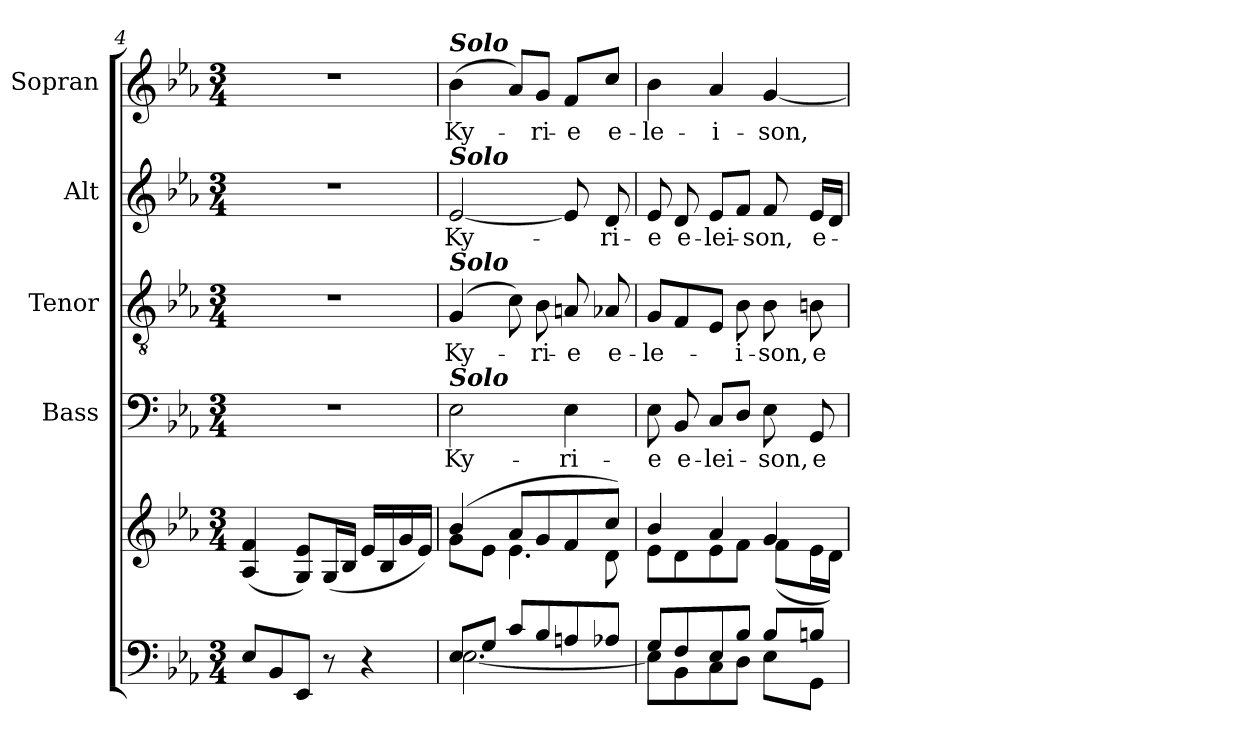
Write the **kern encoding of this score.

**kern	**kern	**kern	**text	**kern	**text	**kern	**text	**kern	**text
*part5	*part5	*part4	*part4	*part3	*part3	*part2	*part2	*part1	*part1
*staff6	*staff5	*staff4	*staff4	*staff3	*staff3	*staff2	*staff2	*staff1	*staff1
*	*	*I"Bass	*	*I"Tenor	*	*I"Alt	*	*I"Sopran	*
*	*	*I'B.	*	*I'T.	*	*I'A.	*	*I'S.	*
*clefF4	*clefG2	*clefF4	*	*clefGv2	*	*clefG2	*	*clefG2	*
*k[b-e-a-]	*k[b-e-a-]	*k[b-e-a-]	*	*k[b-e-a-]	*	*k[b-e-a-]	*	*k[b-e-a-]	*
*E-:	*E-:	*E-:	*	*E-:	*	*E-:	*	*E-:	*
*M3/4	*M3/4	*M3/4	*	*M3/4	*	*M3/4	*	*M3/4	*
=4	=4	=4	=4	=4	=4	=4	=4	=4	=4
8E-/L	(<4A-/ 4f/	2.r	.	2.r	.	2.r	.	2.r	.
8BB-/	.	.	.	.	.	.	.	.	.
8EE-/J	8G/ 8e-/L)	.	.	.	.	.	.	.	.
8r	(<16G/L	.	.	.	.	.	.	.	.
.	16B-/JJ	.	.	.	.	.	.	.	.
4r	16e-/LL	.	.	.	.	.	.	.	.
.	16B-/	.	.	.	.	.	.	.	.
.	16g/	.	.	.	.	.	.	.	.
.	16e-/JJ)	.	.	.	.	.	.	.	.
!!LO:LB:g=z
=5	=5	=5	=5	=5	=5	=5	=5	=5	=5
*^	*^	*	*	*	*	*	*	*	*
!	!	!	!	!	!	!	!	!	!	!LO:TX:a:Bi:t=Solo	!
!	!	!	!	!	!	!	!	!LO:TX:a:Bi:t=Solo	!	!	!
!	!	!	!	!	!	!LO:TX:a:Bi:t=Solo	!	!	!	!	!
!	!	!	!	!LO:TX:a:Bi:t=Solo	!	!	!	!	!	!	!
!	!	!	!	!	!LO:LY:b	!	!LO:LY:b	!	!LO:LY:b	!	!LO:LY:b
8E-/L	[<2.E-\	(4b-/	8g\L	2E-\	Ky-	(4G/	Ky-	[2e-/	Ky-	(>4b-\	Ky-
8G/J	.	.	8e-\J	.	.	.	.	.	.	.	.
8c/L	.	8a-/L	4.e-\	.	.	8c\)	.	.	.	8a-/L)	.
!	!	!	!	!	!	!	!LO:LY:b	!	!	!	!LO:LY:b
8B-/	.	8g/	.	.	.	8B-\	-ri-	.	.	8g/J	-ri-
!	!	!	!	!	!LO:LY:b	!	!LO:LY:b	!	!	!	!LO:LY:b
8An/	.	8f/	.	4E-\	-ri-	8An/	-e	8e-/]	.	8f/L	-e
!	!	!	!	!	!	!	!LO:LY:b	!	!LO:LY:b	!	!LO:LY:b
8A-X/J	.	8cc/J)	8d\	.	.	8A-X/	e-	8d/	-ri-	8cc/J	e-
=6	=6	=6	=6	=6	=6	=6	=6	=6	=6	=6	=6
!	!	!	!	!	!LO:LY:b	!	!LO:LY:b	!	!LO:LY:b	!	!LO:LY:b
8G/L	8E-\L]	4b-/	8e-\L	8E-\	-e	8G/L	-le-	8e-/	-e	4b-\	-le-
!	!	!	!	!	!LO:LY:b	!	!	!	!LO:LY:b	!	!
8F/	8BB-\	.	8d\	8BB-/	e-	8F/	.	8d/	e-	.	.
!	!	!	!	!	!LO:LY:b	!	!	!	!LO:LY:b	!	!LO:LY:b
8E-/	8C\	4a-/	8e-\	8C/L	-lei-	8E-/J	.	8e-/L	-lei-	4a-/	-i-
!	!	!	!	!	!	!	!LO:LY:b	!	!	!	!
8B-/J	8D\J	.	8f\J	8D/J	.	8B-\	-i-	8f/J	.	.	.
!	!	!	!	!	!LO:LY:b	!	!LO:LY:b	!	!LO:LY:b	!	!LO:LY:b
8B-/L	8E-\L	4g/	(>8f\L	8E-\	-son,	8B-\	-son,	8f/	-son,	[4g/	-son,
!	!	!	!	!	!LO:LY:b	!	!LO:LY:b	!	!LO:LY:b	!	!
8Bn/J	8GG\J	.	16e-\L	8GG/	e-	8Bn\	e-	16e-/LL	e-	.	.
.	.	.	16d\JJ)	.	.	.	.	16d/JJ	.	.	.
*v	*v	*	*	*	*	*	*	*	*	*	*
*	*v	*v	*	*	*	*	*	*	*	*
=	=	=	=	=	=	=	=	=	=
*-	*-	*-	*-	*-	*-	*-	*-	*-	*-
